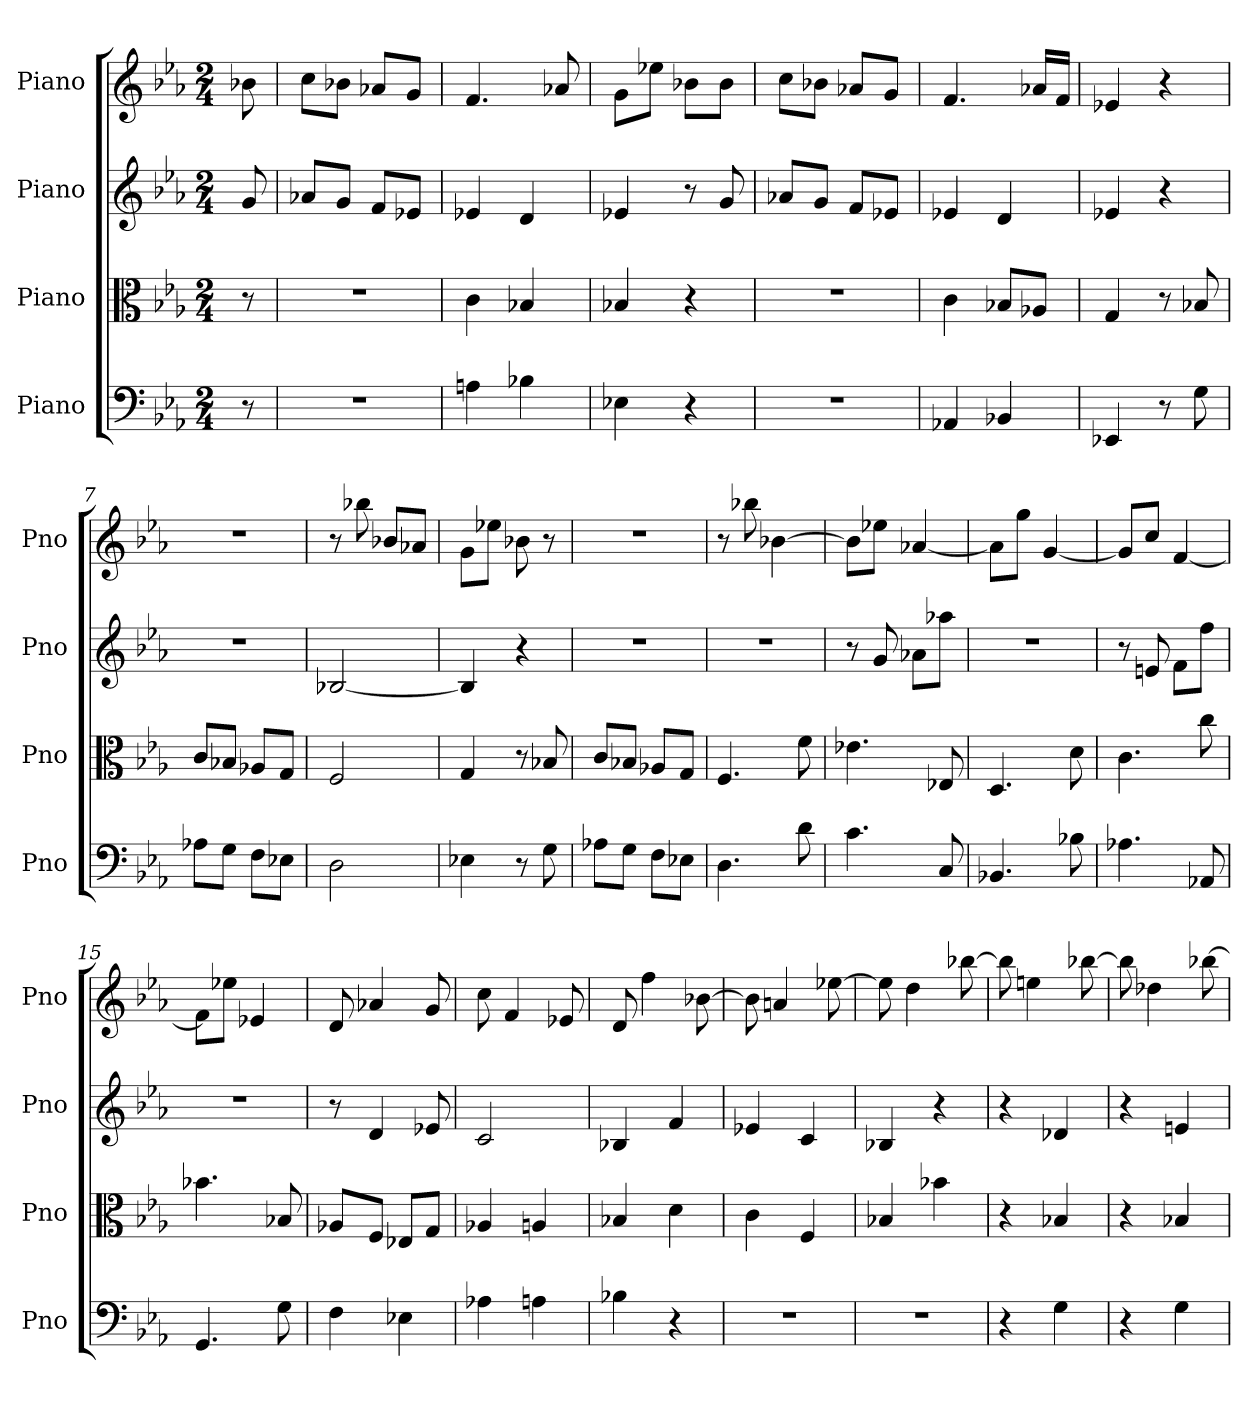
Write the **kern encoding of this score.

**kern	**kern	**kern	**kern
*part4	*part3	*part2	*part1
*staff4	*staff3	*staff2	*staff1
*I"Piano	*I"Piano	*I"Piano	*I"Piano
*I'Pno	*I'Pno	*I'Pno	*I'Pno
*clefF4	*clefC3	*clefG2	*clefG2
*k[b-e-a-]	*k[b-e-a-]	*k[b-e-a-]	*k[b-e-a-]
*M2/4	*M2/4	*M2/4	*M2/4
=	=	=	=
8r	8r	8g/	8b-X\
=1	=1	=1	=1
2r	2r	8a-X/L	8cc\L
.	.	8g/J	8b-X\J
.	.	8f/L	8a-X/L
.	.	8e-X/J	8g/J
=2	=2	=2	=2
4A\	4c\	4e-X/	4.f/
4B-X\	4B-X/	4d/	.
.	.	.	8a-X/
=3	=3	=3	=3
4E-X\	4B-X/	4e-X/	8g\L
.	.	.	8ee-X\J
4r	4r	8r	8b-X\L
.	.	8g/	8b-\J
=4	=4	=4	=4
2r	2r	8a-X/L	8cc\L
.	.	8g/J	8b-X\J
.	.	8f/L	8a-X/L
.	.	8e-X/J	8g/J
=5	=5	=5	=5
4AA-X/	4c\	4e-X/	4.f/
4BB-X/	8B-X/L	4d/	.
.	8A-X/J	.	16a-X/LL
.	.	.	16f/JJ
=6	=6	=6	=6
4EE-X/	4G/	4e-X/	4e-X/
8r	8r	4r	4r
8G\	8B-X/	.	.
!!LO:LB:g=z
=7	=7	=7	=7
8A-X\L	8c/L	2r	2r
8G\J	8B-X/J	.	.
8F\L	8A-X/L	.	.
8E-X\J	8G/J	.	.
=8	=8	=8	=8
2D\	2F/	[2B-X/	8r
.	.	.	8bb-X\
.	.	.	8b-X/L
.	.	.	8a-X/J
=9	=9	=9	=9
4E-X\	4G/	4B-/]	8g\L
.	.	.	8ee-X\J
8r	8r	4r	8b-X\
8G\	8B-X/	.	8r
=10	=10	=10	=10
8A-X\L	8c/L	2r	2r
8G\J	8B-X/J	.	.
8F\L	8A-X/L	.	.
8E-X\J	8G/J	.	.
=11	=11	=11	=11
4.D\	4.F/	2r	8r
.	.	.	8bb-X\
.	.	.	[4b-X\
8d\	8f\	.	.
=12	=12	=12	=12
4.c\	4.e-X\	8r	8b-\L]
.	.	8g/	8ee-X\J
.	.	8a-X\L	[4a-X/
8C/	8E-X/	8aa-X\J	.
=13	=13	=13	=13
4.BB-X/	4.D/	2r	8a-\L]
.	.	.	8gg\J
.	.	.	[4g/
8B-X\	8d\	.	.
!!LO:LB:g=z
=14	=14	=14	=14
4.A-X\	4.c\	8r	8g/L]
.	.	8e/	8cc/J
.	.	8f\L	[4f/
8AA-X/	8cc\	8ff\J	.
=15	=15	=15	=15
4.GG/	4.b-X\	2r	8f\L]
.	.	.	8ee-X\J
.	.	.	4e-X/
8G\	8B-X/	.	.
=16	=16	=16	=16
4F\	8A-X/L	8r	8d/
.	8F/J	4d/	4a-X/
4E-X\	8E-X/L	.	.
.	8G/J	8e-X/	8g/
=17	=17	=17	=17
4A-X\	4A-X/	2c/	8cc\
.	.	.	4f/
4An\	4An/	.	.
.	.	.	8e-X/
=18	=18	=18	=18
4B-X\	4B-X/	4B-X/	8d/
.	.	.	4ff\
4r	4d\	4f/	.
.	.	.	[8b-X\
=19	=19	=19	=19
2r	4c\	4e-X/	8b-\]
.	.	.	4a/
.	4F/	4c/	.
.	.	.	[8ee-X\
=20	=20	=20	=20
2r	4B-X/	4B-X/	8ee-\]
.	.	.	4dd\
.	4b-X\	4r	.
.	.	.	[8bb-X\
=21	=21	=21	=21
4r	4r	4r	8bb-\]
.	.	.	4ee\
4G\	4B-X/	4d-X/	.
.	.	.	[8bb-X\
!!LO:PB:g=z
=22	=22	=22	=22
4r	4r	4r	8bb-\]
.	.	.	4dd-X\
4G\	4B-X/	4e/	.
.	.	.	[8bb-X\
=	=	=	=
*-	*-	*-	*-
